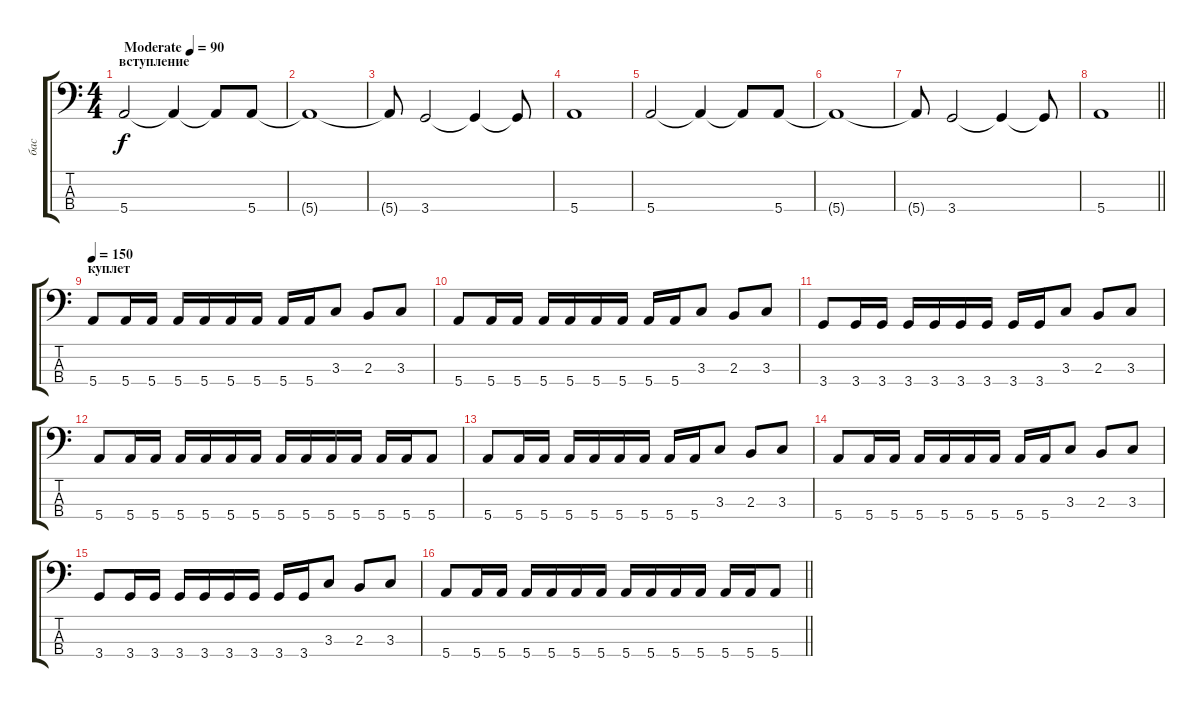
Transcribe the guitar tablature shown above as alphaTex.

\track ("бас" "бас") {instrument electricbasspick}
\staff {score tabs}
\tuning (G2 D2 A1 E1) {hide}
\ts (4 4)
\section ("" "вступление")
\tempo (90 "Moderate")
\clef f4
\ks c
5.4.2{dy f instrument electricbasspick} 5.4{t}.4 5.4{t}.8 5.4.8 |
5.4{t}.1 |
5.4{t}.8 3.4.2 3.4{t}.4 3.4{t}.8 |
5.4.1 |
5.4.2 5.4{t}.4 5.4{t}.8 5.4.8 |
5.4{t}.1 |
5.4{t}.8 3.4.2 3.4{t}.4 3.4{t}.8 |
\barLineRight lightlight
5.4.1 |
\section ("" "куплет")
\tempo 140
\tempo 150
5.4.8 5.4.16 5.4.16 5.4.16 5.4.16 5.4.16 5.4.16 5.4.16 5.4.16 3.3.8 2.3.8 3.3.8 |
5.4.8 5.4.16 5.4.16 5.4.16 5.4.16 5.4.16 5.4.16 5.4.16 5.4.16 3.3.8 2.3.8 3.3.8 |
3.4.8 3.4.16 3.4.16 3.4.16 3.4.16 3.4.16 3.4.16 3.4.16 3.4.16 3.3.8 2.3.8 3.3.8 |
5.4.8 5.4.16 5.4.16 5.4.16 5.4.16 5.4.16 5.4.16 5.4.16 5.4.16 5.4.16 5.4.16 5.4.16 5.4.16 5.4.8 |
5.4.8 5.4.16 5.4.16 5.4.16 5.4.16 5.4.16 5.4.16 5.4.16 5.4.16 3.3.8 2.3.8 3.3.8 |
5.4.8 5.4.16 5.4.16 5.4.16 5.4.16 5.4.16 5.4.16 5.4.16 5.4.16 3.3.8 2.3.8 3.3.8 |
3.4.8 3.4.16 3.4.16 3.4.16 3.4.16 3.4.16 3.4.16 3.4.16 3.4.16 3.3.8 2.3.8 3.3.8 |
\barLineRight lightlight
5.4.8 5.4.16 5.4.16 5.4.16 5.4.16 5.4.16 5.4.16 5.4.16 5.4.16 5.4.16 5.4.16 5.4.16 5.4.16 5.4.8
